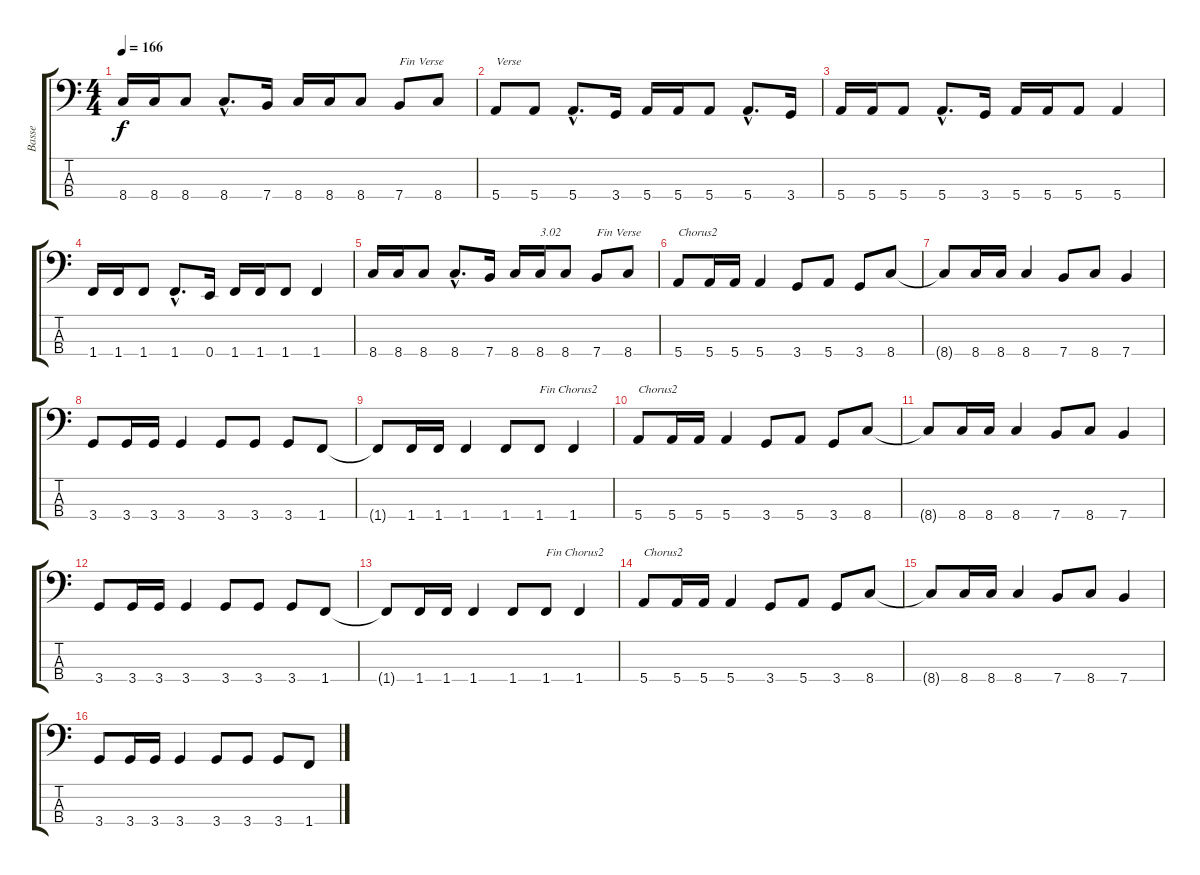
\track ("Basse" "Basse") {instrument electricbassfinger}
\staff {score tabs}
\tuning (G2 D2 A1 E1) {hide}
\ts (4 4)
\tempo 166
\clef f4
\ks c
8.4.16{dy f} 8.4.16 8.4.8 8.4{hac}.8{d} 7.4.16 8.4.16 8.4.16 8.4.8 7.4.8{txt "Fin Verse"} 8.4.8 |
5.4.8{txt "Verse"} 5.4.8 5.4{hac}.8{d} 3.4.16 5.4.16 5.4.16 5.4.8 5.4{hac}.8{d} 3.4.16 |
5.4.16 5.4.16 5.4.8 5.4{hac}.8{d} 3.4.16 5.4.16 5.4.16 5.4.8 5.4.4 |
1.4.16 1.4.16 1.4.8 1.4{hac}.8{d} 0.4.16 1.4.16 1.4.16 1.4.8 1.4.4 |
8.4.16 8.4.16 8.4.8 8.4{hac}.8{d} 7.4.16 8.4.16 8.4.16{txt "3.02"} 8.4.8 7.4.8{txt "Fin Verse"} 8.4.8 |
5.4.8{txt "Chorus2"} 5.4.16 5.4.16 5.4.4 3.4.8 5.4.8 3.4.8 8.4.8 |
8.4{t}.8 8.4.16 8.4.16 8.4.4 7.4.8 8.4.8 7.4.4 |
3.4.8 3.4.16 3.4.16 3.4.4 3.4.8 3.4.8 3.4.8 1.4.8 |
1.4{t}.8 1.4.16 1.4.16 1.4.4 1.4.8 1.4.8{txt "Fin Chorus2"} 1.4.4 |
5.4.8{txt "Chorus2"} 5.4.16 5.4.16 5.4.4 3.4.8 5.4.8 3.4.8 8.4.8 |
8.4{t}.8 8.4.16 8.4.16 8.4.4 7.4.8 8.4.8 7.4.4 |
3.4.8 3.4.16 3.4.16 3.4.4 3.4.8 3.4.8 3.4.8 1.4.8 |
1.4{t}.8 1.4.16 1.4.16 1.4.4 1.4.8 1.4.8{txt "Fin Chorus2"} 1.4.4 |
5.4.8{txt "Chorus2"} 5.4.16 5.4.16 5.4.4 3.4.8 5.4.8 3.4.8 8.4.8 |
8.4{t}.8 8.4.16 8.4.16 8.4.4 7.4.8 8.4.8 7.4.4 |
3.4.8 3.4.16 3.4.16 3.4.4 3.4.8 3.4.8 3.4.8 1.4.8
